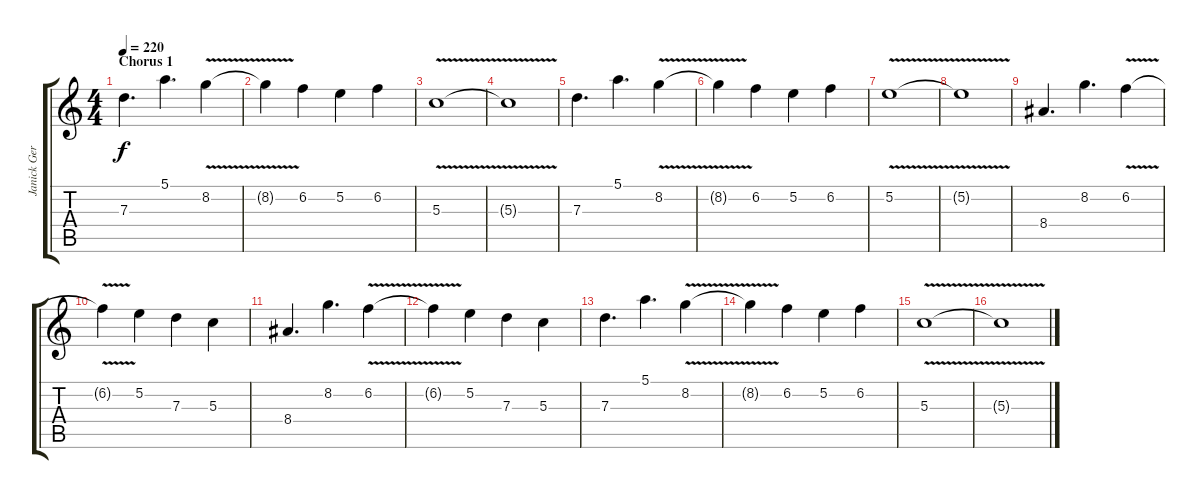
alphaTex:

\track ("Janick Gers" "Janick Ger") {instrument distortionguitar}
\staff {score tabs}
\tuning (E4 B3 G3 D3 A2 E2) {hide}
\ts (4 4)
\section ("" "Chorus 1")
\tempo 220
\clef g2
\ks c
7.3.4{d dy f} 5.1.4{d} 8.2{v}.4 |
8.2{t}.4 6.2.4 5.2.4 6.2.4 |
5.3{v}.1 |
5.3{t}.1 |
7.3.4{d} 5.1.4{d} 8.2{v}.4 |
8.2{t}.4 6.2.4 5.2.4 6.2.4 |
5.2{v}.1 |
5.2{t}.1 |
8.4.4{d} 8.2.4{d} 6.2{v}.4 |
6.2{t}.4 5.2.4 7.3.4 5.3.4 |
8.4.4{d} 8.2.4{d} 6.2{v}.4 |
6.2{t}.4 5.2.4 7.3.4 5.3.4 |
7.3.4{d} 5.1.4{d} 8.2{v}.4 |
8.2{t}.4 6.2.4 5.2.4 6.2.4 |
5.3{v}.1 |
5.3{t}.1
